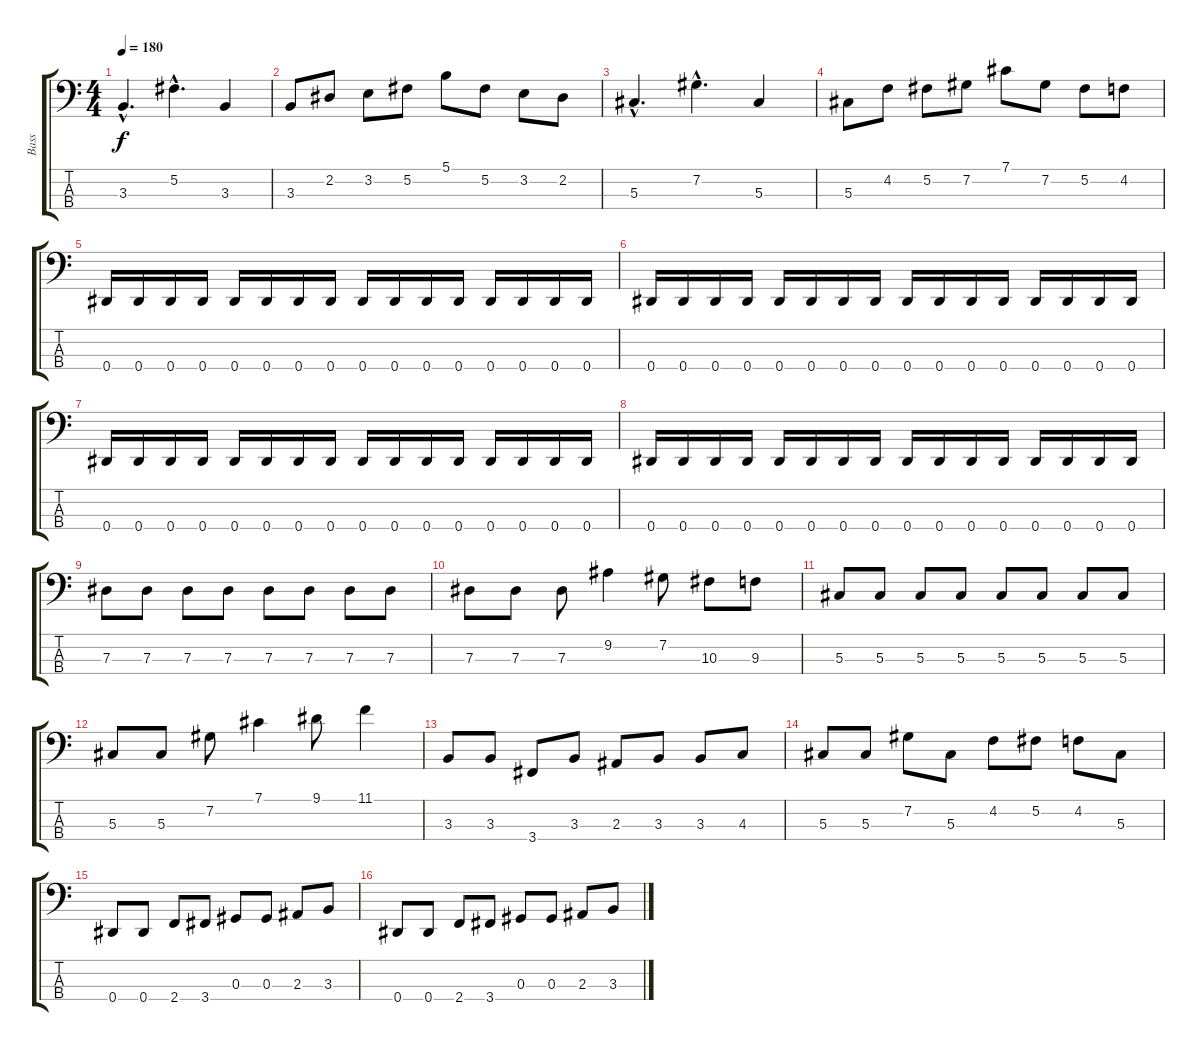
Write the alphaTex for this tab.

\track ("Bass" "Bass") {instrument electricbasspick}
\staff {score tabs}
\tuning (Gb2 Db2 Ab1 Eb1) {hide}
\ts (4 4)
\tempo 180
\clef f4
\ks c
3.3{hac}.4{d dy f} 5.2{hac}.4{d} 3.3.4 |
3.3.8 2.2.8 3.2.8 5.2.8 5.1.8 5.2.8 3.2.8 2.2.8 |
5.3{hac}.4{d} 7.2{hac}.4{d} 5.3.4 |
5.3.8 4.2.8 5.2.8 7.2.8 7.1.8 7.2.8 5.2.8 4.2.8 |
0.4.16 0.4.16 0.4.16 0.4.16 0.4.16 0.4.16 0.4.16 0.4.16 0.4.16 0.4.16 0.4.16 0.4.16 0.4.16 0.4.16 0.4.16 0.4.16 |
0.4.16 0.4.16 0.4.16 0.4.16 0.4.16 0.4.16 0.4.16 0.4.16 0.4.16 0.4.16 0.4.16 0.4.16 0.4.16 0.4.16 0.4.16 0.4.16 |
0.4.16 0.4.16 0.4.16 0.4.16 0.4.16 0.4.16 0.4.16 0.4.16 0.4.16 0.4.16 0.4.16 0.4.16 0.4.16 0.4.16 0.4.16 0.4.16 |
0.4.16 0.4.16 0.4.16 0.4.16 0.4.16 0.4.16 0.4.16 0.4.16 0.4.16 0.4.16 0.4.16 0.4.16 0.4.16 0.4.16 0.4.16 0.4.16 |
7.3.8 7.3.8 7.3.8 7.3.8 7.3.8 7.3.8 7.3.8 7.3.8 |
7.3.8 7.3.8 7.3.8 9.2.4 7.2.8 10.3.8 9.3.8 |
5.3.8 5.3.8 5.3.8 5.3.8 5.3.8 5.3.8 5.3.8 5.3.8 |
5.3.8 5.3.8 7.2.8 7.1.4 9.1.8 11.1.4 |
3.3.8 3.3.8 3.4.8 3.3.8 2.3.8 3.3.8 3.3.8 4.3.8 |
5.3.8 5.3.8 7.2.8 5.3.8 4.2.8 5.2.8 4.2.8 5.3.8 |
0.4.8 0.4.8 2.4.8 3.4.8 0.3.8 0.3.8 2.3.8 3.3.8 |
0.4.8 0.4.8 2.4.8 3.4.8 0.3.8 0.3.8 2.3.8 3.3.8
